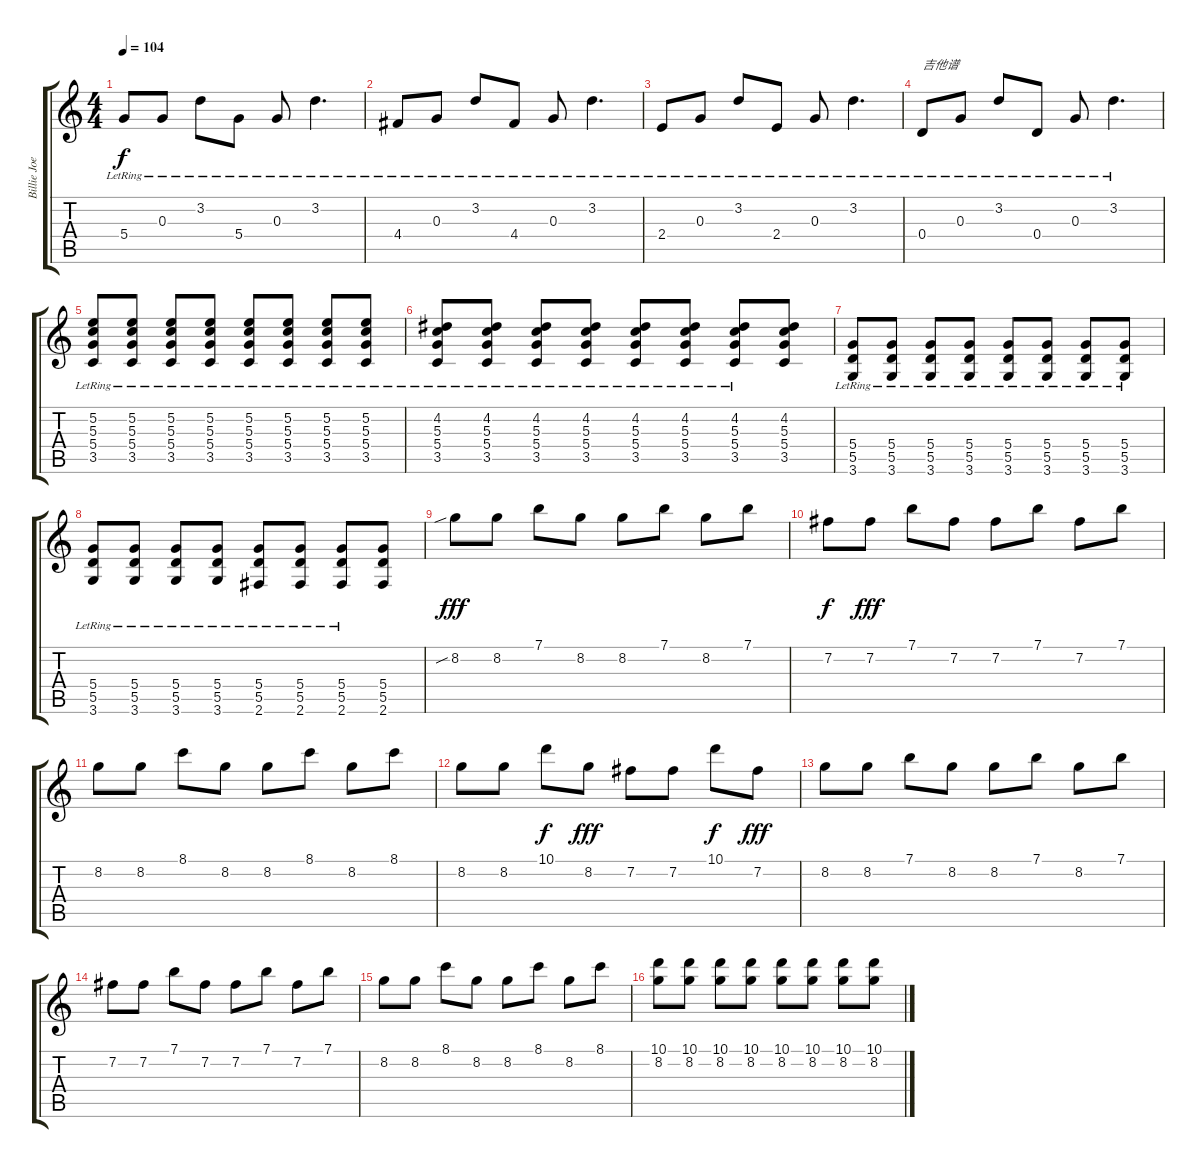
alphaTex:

\track ("Billie Joe Armstrong" "Billie Joe") {instrument acousticguitarsteel}
\staff {score tabs}
\tuning (E4 B3 G3 D3 A2 E2) {hide}
\ts (4 4)
\tempo 104
\clef g2
\ks c
5.4{lr}.8{dy f} 0.3{lr}.8 3.2{lr}.8 5.4{lr}.8 0.3{lr}.8 3.2{lr}.4{d} |
4.4{lr}.8 0.3{lr}.8 3.2{lr}.8 4.4{lr}.8 0.3{lr}.8 3.2{lr}.4{d} |
2.4{lr}.8 0.3{lr}.8 3.2{lr}.8 2.4{lr}.8 0.3{lr}.8 3.2{lr}.4{d} |
0.4{lr}.8{txt "吉他谱"} 0.3{lr}.8 3.2{lr}.8 0.4{lr}.8 0.3{lr}.8 3.2{lr}.4{d} |
(5.2{lr} 5.3{lr} 5.4{lr} 3.5{lr}).8 (5.2{lr} 5.3{lr} 5.4{lr} 3.5{lr}).8 (5.2{lr} 5.3{lr} 5.4{lr} 3.5{lr}).8 (5.2{lr} 5.3{lr} 5.4{lr} 3.5{lr}).8 (5.2{lr} 5.3{lr} 5.4{lr} 3.5{lr}).8 (5.2{lr} 5.3{lr} 5.4{lr} 3.5{lr}).8 (5.2{lr} 5.3{lr} 5.4{lr} 3.5{lr}).8 (5.2{lr} 5.3{lr} 5.4 3.5{lr}).8 |
(4.2{lr} 5.3{lr} 5.4{lr} 3.5{lr}).8 (4.2{lr} 5.3{lr} 5.4{lr} 3.5{lr}).8 (4.2{lr} 5.3{lr} 5.4{lr} 3.5{lr}).8 (4.2{lr} 5.3{lr} 5.4{lr} 3.5{lr}).8 (4.2{lr} 5.3{lr} 5.4{lr} 3.5{lr}).8 (4.2{lr} 5.3{lr} 5.4{lr} 3.5{lr}).8 (4.2{lr} 5.3{lr} 5.4{lr} 3.5{lr}).8 (4.2 5.3 5.4 3.5).8 |
(5.4{lr} 5.5{lr} 3.6{lr}).8 (5.4{lr} 5.5{lr} 3.6{lr}).8 (5.4{lr} 5.5{lr} 3.6{lr}).8 (5.4{lr} 5.5{lr} 3.6{lr}).8 (5.4{lr} 5.5{lr} 3.6{lr}).8 (5.4{lr} 5.5{lr} 3.6{lr}).8 (5.4{lr} 5.5{lr} 3.6{lr}).8 (5.4{lr} 5.5{lr} 3.6{lr}).8 |
(5.4{lr} 5.5{lr} 3.6{lr}).8 (5.4{lr} 5.5{lr} 3.6{lr}).8 (5.4{lr} 5.5{lr} 3.6{lr}).8 (5.4{lr} 5.5{lr} 3.6{lr}).8 (5.4{lr} 5.5{lr} 2.6{lr}).8 (5.4{lr} 5.5{lr} 2.6{lr}).8 (5.4{lr} 5.5{lr} 2.6{lr}).8 (5.4 5.5 2.6).8 |
8.2{sib}.8{dy fff} 8.2.8 7.1.8 8.2.8 8.2.8 7.1.8 8.2.8 7.1.8 |
7.2.8{dy f} 7.2.8{dy fff} 7.1.8 7.2.8 7.2.8 7.1.8 7.2.8 7.1.8 |
8.2.8 8.2.8 8.1.8 8.2.8 8.2.8 8.1.8 8.2.8 8.1.8 |
8.2.8 8.2.8 10.1.8{dy f} 8.2.8{dy fff} 7.2.8 7.2.8 10.1.8{dy f} 7.2.8{dy fff} |
8.2.8 8.2.8 7.1.8 8.2.8 8.2.8 7.1.8 8.2.8 7.1.8 |
7.2.8 7.2.8 7.1.8 7.2.8 7.2.8 7.1.8 7.2.8 7.1.8 |
8.2.8 8.2.8 8.1.8 8.2.8 8.2.8 8.1.8 8.2.8 8.1.8 |
(10.1 8.2).8 (10.1 8.2).8 (10.1 8.2).8 (10.1 8.2).8 (10.1 8.2).8 (10.1 8.2).8 (10.1 8.2).8 (10.1 8.2).8
